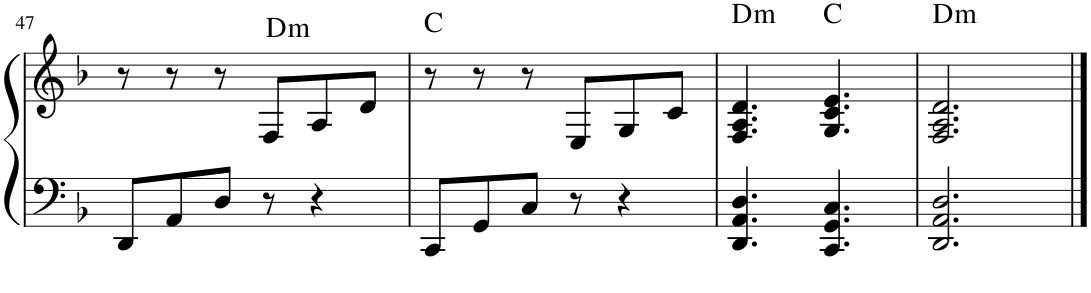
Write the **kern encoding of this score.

**kern	**kern	**harte
*part1	*part1	*part1
*staff2	*staff1	*
*I"Harp	*	*
*I'Hrp.	*	*
!!LO:PB:g=z
*clefF4	*clefG2	*
*k[b-]	*k[b-]	*
*M6/8	*M6/8	*
=47	=47	=47
8DD/L	8r	.
8AA/	8r	.
8D/J	8r	.
!	!	!LO:H:kt=m
8r	8F/L	D:min
4r	8A/	.
.	8d/J	.
=48	=48	=48
8CC/L	8r	C:maj
8GG/	8r	.
8C/J	8r	.
8r	8E/L	.
4r	8G/	.
.	8c/J	.
=49	=49	=49
!	!	!LO:H:kt=m
4.DD/ 4.AA/ 4.D/	4.F/ 4.A/ 4.d/	D:min
4.CC/ 4.GG/ 4.C/	4.G/ 4.c/ 4.e/	C:maj
=50	=50	=50
!	!	!LO:H:kt=m
2.DD/ 2.AA/ 2.D/	2.F/ 2.A/ 2.d/	D:min
==	==	==
*-	*-	*-
